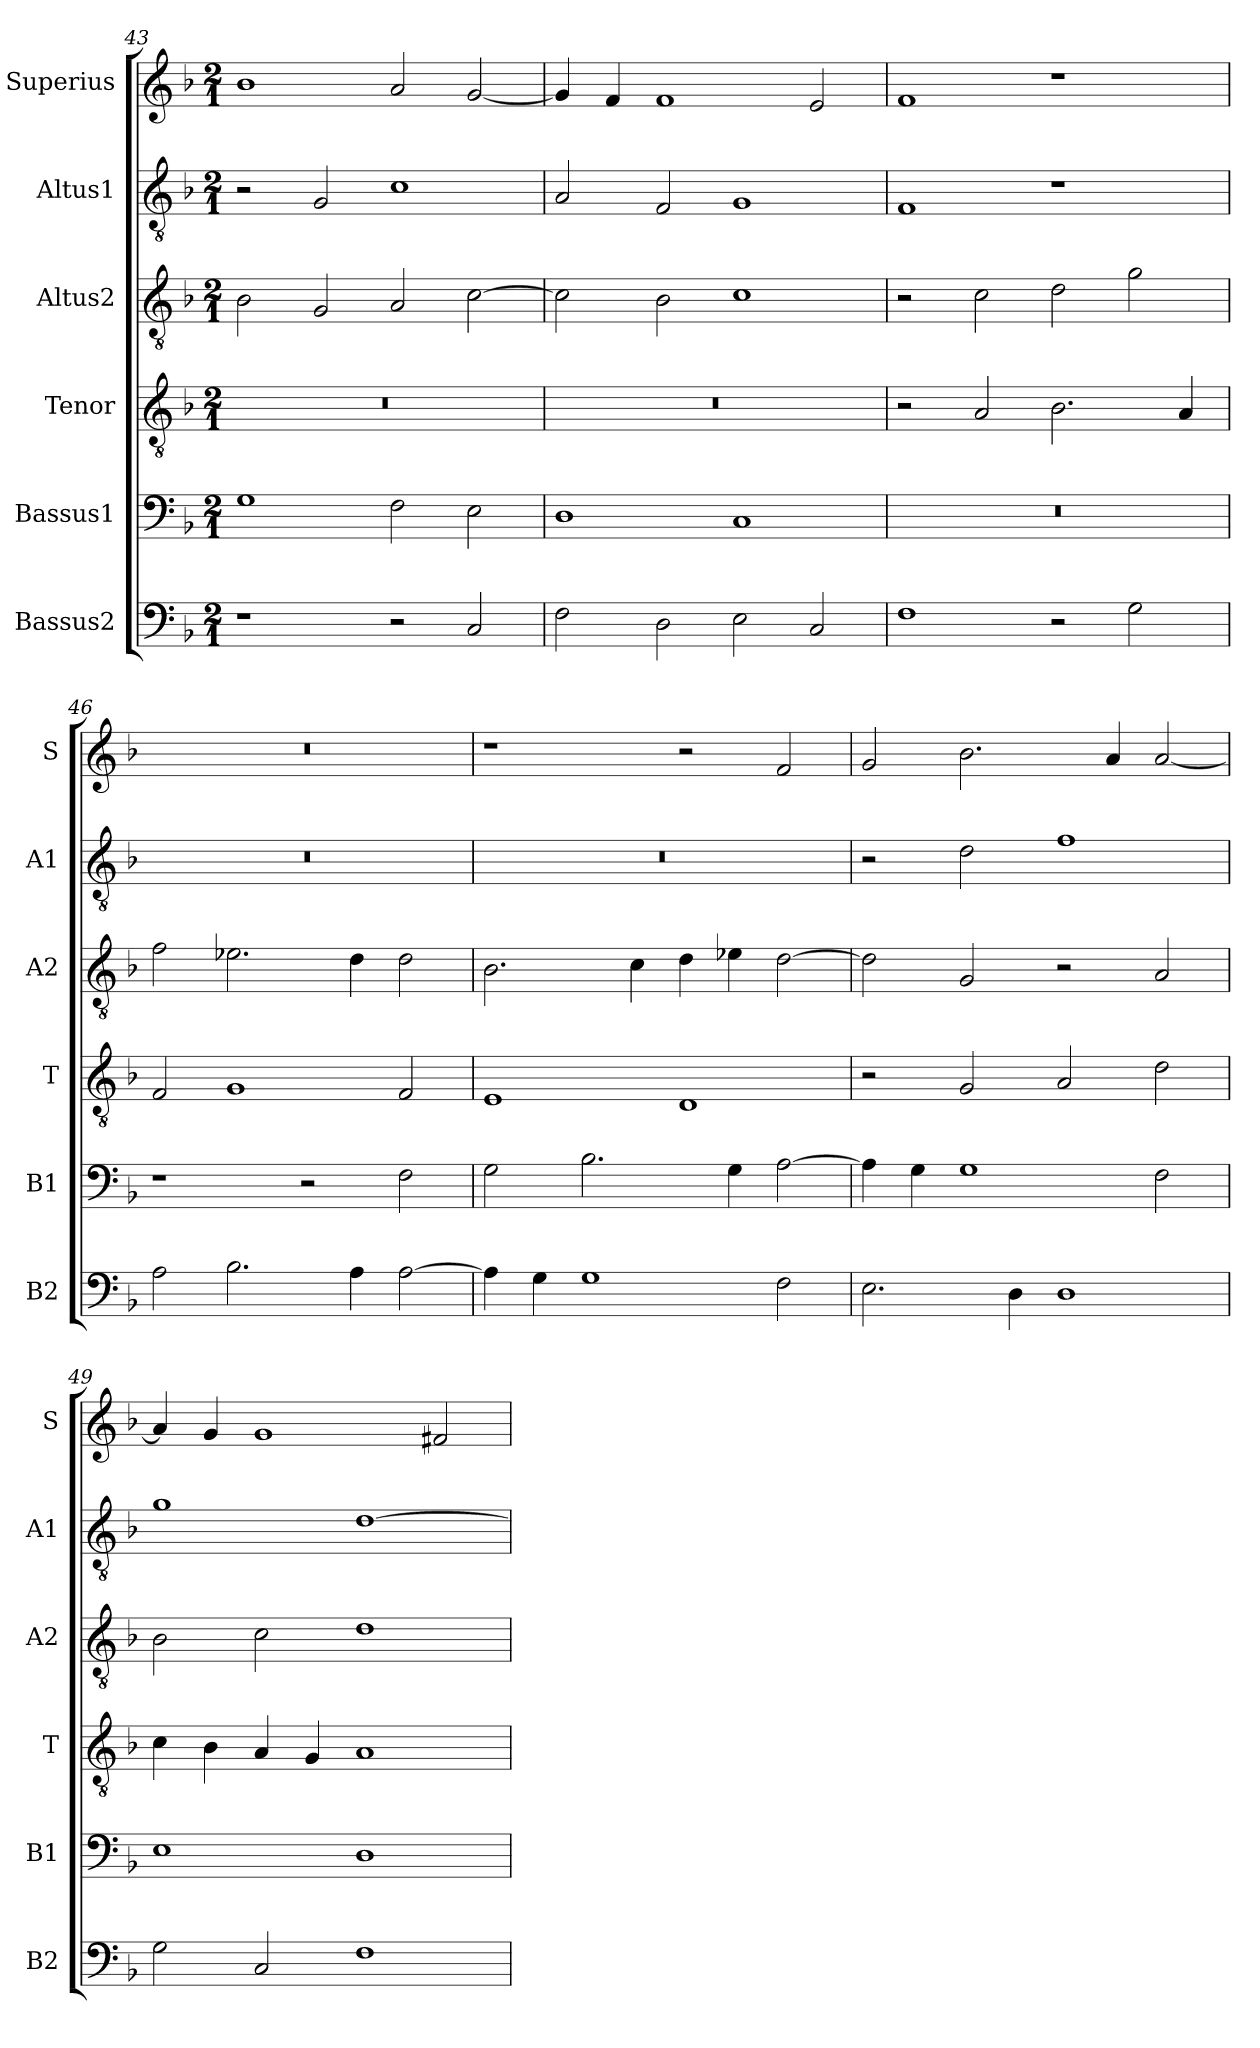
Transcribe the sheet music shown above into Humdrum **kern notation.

**kern	**kern	**kern	**kern	**kern	**kern
*part6	*part5	*part4	*part3	*part2	*part1
*staff6	*staff5	*staff4	*staff3	*staff2	*staff1
*I"Bassus2	*I"Bassus1	*I"Tenor	*I"Altus2	*I"Altus1	*I"Superius
*I'B2	*I'B1	*I'T	*I'A2	*I'A1	*I'S
*clefF4	*clefF4	*clefGv2	*clefGv2	*clefGv2	*clefG2
*k[b-]	*k[b-]	*k[b-]	*k[b-]	*k[b-]	*k[b-]
*M2/1	*M2/1	*M2/1	*M2/1	*M2/1	*M2/1
=43	=43	=43	=43	=43	=43
1r	1G	0r	2B-\	2r	1b-
.	.	.	2G/	2G/	.
2r	2F\	.	2A/	1c	2a/
2C/	2E\	.	[2c\	.	[2g/
=44	=44	=44	=44	=44	=44
2F\	1D	0r	2c\]	2A/	4g/]
.	.	.	.	.	4f/
2D\	.	.	2B-\	2F/	1f
2E\	1C	.	1c	1G	.
2C/	.	.	.	.	2e/
=45	=45	=45	=45	=45	=45
1F	0r	2r	2r	1F	1f
.	.	2A/	2c\	.	.
2r	.	2.B-\	2d\	1r	1r
2G\	.	.	2g\	.	.
.	.	4A/	.	.	.
=46	=46	=46	=46	=46	=46
2A\	1r	2F/	2f\	0r	0r
2.B-\	.	1G	2.e-X\	.	.
.	2r	.	.	.	.
4A\	.	.	4d\	.	.
[2A\	2F\	2F/	2d\	.	.
=47	=47	=47	=47	=47	=47
4A\]	2G\	1E	2.B-\	0r	1r
4G\	.	.	.	.	.
1G	2.B-\	.	.	.	.
.	.	.	4c\	.	.
.	.	1D	4d\	.	2r
.	4G\	.	4e-X\	.	.
2F\	[2A\	.	[2d\	.	2f/
=48	=48	=48	=48	=48	=48
2.E\	4A\]	2r	2d\]	2r	2g/
.	4G\	.	.	.	.
.	1G	2G/	2G/	2d\	2.b-\
4D\	.	.	.	.	.
1D	.	2A/	2r	1f	.
.	.	.	.	.	4a/
.	2F\	2d\	2A/	.	[2a/
=49	=49	=49	=49	=49	=49
2G\	1E	4c\	2B-\	1g	4a/]
.	.	4B-\	.	.	4g/
2C/	.	4A/	2c\	.	1g
.	.	4G/	.	.	.
1F	1D	1A	1d	[1d	.
.	.	.	.	.	2f#X/
=	=	=	=	=	=
*-	*-	*-	*-	*-	*-
